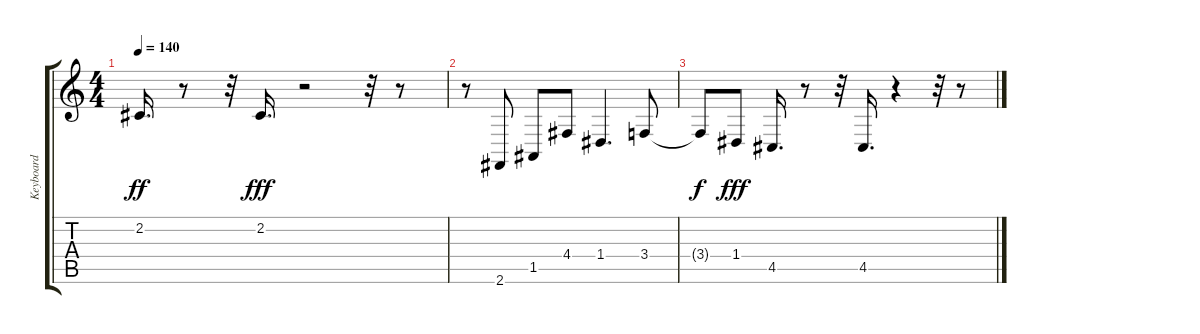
\track ("Keyboard" "Keyboard") {instrument electricgrandpiano}
\staff {score tabs}
\tuning (E4 B3 G3 D3 A2 E2) {hide}
\ts (4 4)
\tempo 140
\clef g2
\ks c
2.2.16{d dy ff} r.8 r.32 2.2.16{d dy fff} r.2 r.32 r.8 |
r.8 2.6.8 1.5.8 4.4.8 1.4.4{d} 3.4.8 |
3.4{t}.8{dy f} 1.4.8{dy fff} 4.5.16{d} r.8 r.32 4.5.16{d} r.4 r.32 r.8
